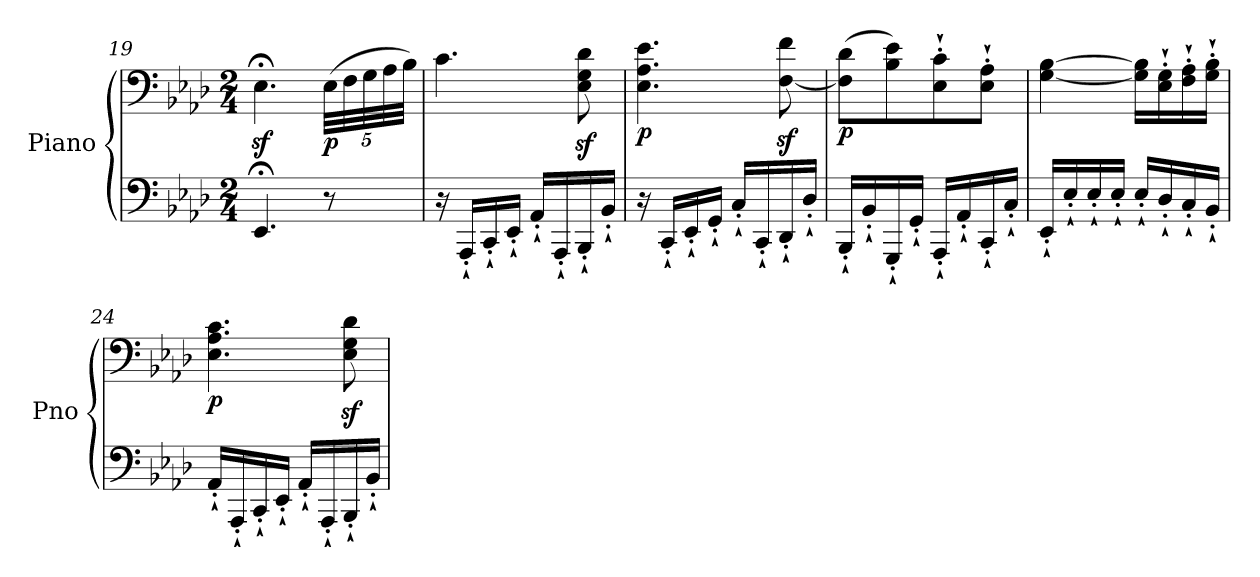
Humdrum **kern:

**kern	**kern	**dynam
*part1	*part1	*part1
*staff2	*staff1	*staff1/2
*I"Piano	*	*
*I'Pno	*	*
!!LO:PB:g=z
*clefF4	*clefF4	*
*k[b-e-a-d-]	*k[b-e-a-d-]	*
*M2/4	*M2/4	*
=19	=19	=19
4.EE-;</	4.E-z<;<\	.
*	*Xbrackettup	*
!	!	!LO:DY:b
8r	(40E-\LLL	p
.	40F\	.
.	40G\	.
.	40A-\	.
.	40B-\JJJ)	.
=20	=20	=20
16r	4.c\	.
16AAA-`'/LL	.	.
16CC`'/	.	.
16EE-`'/JJ	.	.
16AA-`'/LL	.	.
16AAA-`'/	.	.
16BBB-`'/	8E-\z< 8G\z< 8d-\z<	.
16BB-`'/JJ	.	.
=21	=21	=21
!	!	!LO:DY:b
16r	4.E-\ 4.A-\ 4.e-\	p
16CC`'/LL	.	.
16EE-`'/	.	.
16GG`'/JJ	.	.
16C`'/LL	.	.
16CC`'/	.	.
16DD-`'/	[8F\z< 8f\z<	.
16D-`'/JJ	.	.
=22	=22	=22
!	!	!LO:DY:b
16BBB-`'/LL	(8F\] 8d-\L	p
16BB-`'/	.	.
16GGG`'/	8B-\ 8e-\)	.
16GG`'/JJ	.	.
16AAA-`'/LL	8E-\`' 8c\`'	.
16AA-`'/	.	.
16CC`'/	8E-\`' 8A-\`'J	.
16C`'/JJ	.	.
=23	=23	=23
16EE-`'/LL	[4G\ [4B-\	.
16E-`'/	.	.
16E-`'/	.	.
16E-`'/JJ	.	.
16E-`'/LL	16G\] 16B-\]LL	.
16D-`'/	16E-\`' 16G\`'	.
16C`'/	16F\`' 16A-\`'	.
16BB-`'/JJ	16G\`' 16B-\`'JJ	.
!!LO:LB:g=z
=24	=24	=24
!	!	!LO:DY:b
16AA-`'/LL	4.E-\ 4.A-\ 4.c\	p
16AAA-`'/	.	.
16CC`'/	.	.
16EE-`'/JJ	.	.
16AA-`'/LL	.	.
16AAA-`'/	.	.
16BBB-`'/	8E-\z< 8G\z< 8d-\z<	.
16BB-`'/JJ	.	.
=	=	=
*-	*-	*-
